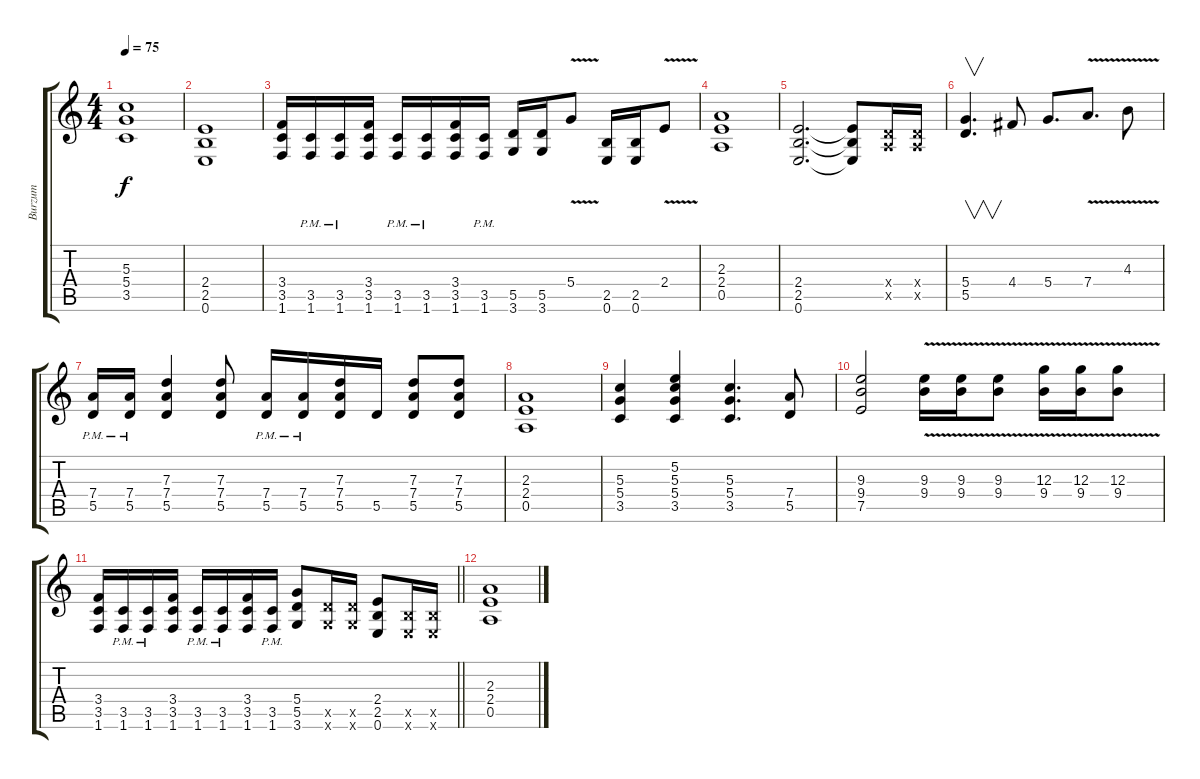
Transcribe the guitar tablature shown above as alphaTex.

\track ("Burzum" "Burzum") {instrument distortionguitar}
\staff {score tabs}
\tuning (E4 B3 G3 D3 A2 E2) {hide}
\ts (4 4)
\tempo 75
\clef g2
\ks c
(5.3 5.4 3.5).1{dy f} |
(2.4 2.5 0.6).1 |
(3.4 3.5 1.6).16 (3.5{pm} 1.6{pm}).16 (3.5{pm} 1.6{pm}).16 (3.4 3.5 1.6).16 (3.5{pm} 1.6{pm}).16 (3.5{pm} 1.6{pm}).16 (3.4 3.5 1.6).16 (3.5{pm} 1.6{pm}).16 (5.5 3.6).16 (5.5 3.6).16 5.4{v}.8 (2.5 0.6).16 (2.5 0.6).16 2.4{v}.8 |
(2.3 2.4 0.5).1 |
(2.4 2.5 0.6).2{d} (2.4{t} 2.5{t} 0.6{t}).8 (0.4{x} 0.5{x}).16 (0.4{x} 0.5{x}).16 |
(5.4 5.5).4{v d} 4.4.8 5.4.8{d} 7.4{v}.8{d} 4.3{v}.8 |
(7.4{pm} 5.5{pm}).16 (7.4{pm} 5.5{pm}).16 (7.3 7.4 5.5).4 (7.3 7.4 5.5).8 (7.4{pm} 5.5{pm}).16 (7.4{pm} 5.5{pm}).16 (7.3 7.4 5.5).16 5.5.16 (7.3 7.4 5.5).8 (7.3 7.4 5.5).8 |
(2.3 2.4 0.5).1 |
(5.3 5.4 3.5).4 (5.2 5.3 5.4 3.5).4 (5.3 5.4 3.5).4{d} (7.4 5.5).8 |
(9.3 9.4 7.5).2 (9.3{v} 9.4{v}).16 (9.3{v} 9.4{v}).16 (9.3{v} 9.4{v}).8 (12.3{v} 9.4{v}).16 (12.3{v} 9.4{v}).16 (12.3{v} 9.4{v}).8 |
\barLineRight lightlight
(3.4 3.5 1.6).16 (3.5{pm} 1.6{pm}).16 (3.5{pm} 1.6{pm}).16 (3.4 3.5 1.6).16 (3.5{pm} 1.6{pm}).16 (3.5{pm} 1.6{pm}).16 (3.4 3.5 1.6).16 (3.5{pm} 1.6{pm}).16 (5.4 5.5 3.6).8 (5.5{x} 3.6{x}).16 (5.5{x} 3.6{x}).16 (2.4 2.5 0.6).8 (2.5{x} 0.6{x}).16 (2.5{x} 0.6{x}).16 |
(2.3 2.4 0.5).1
